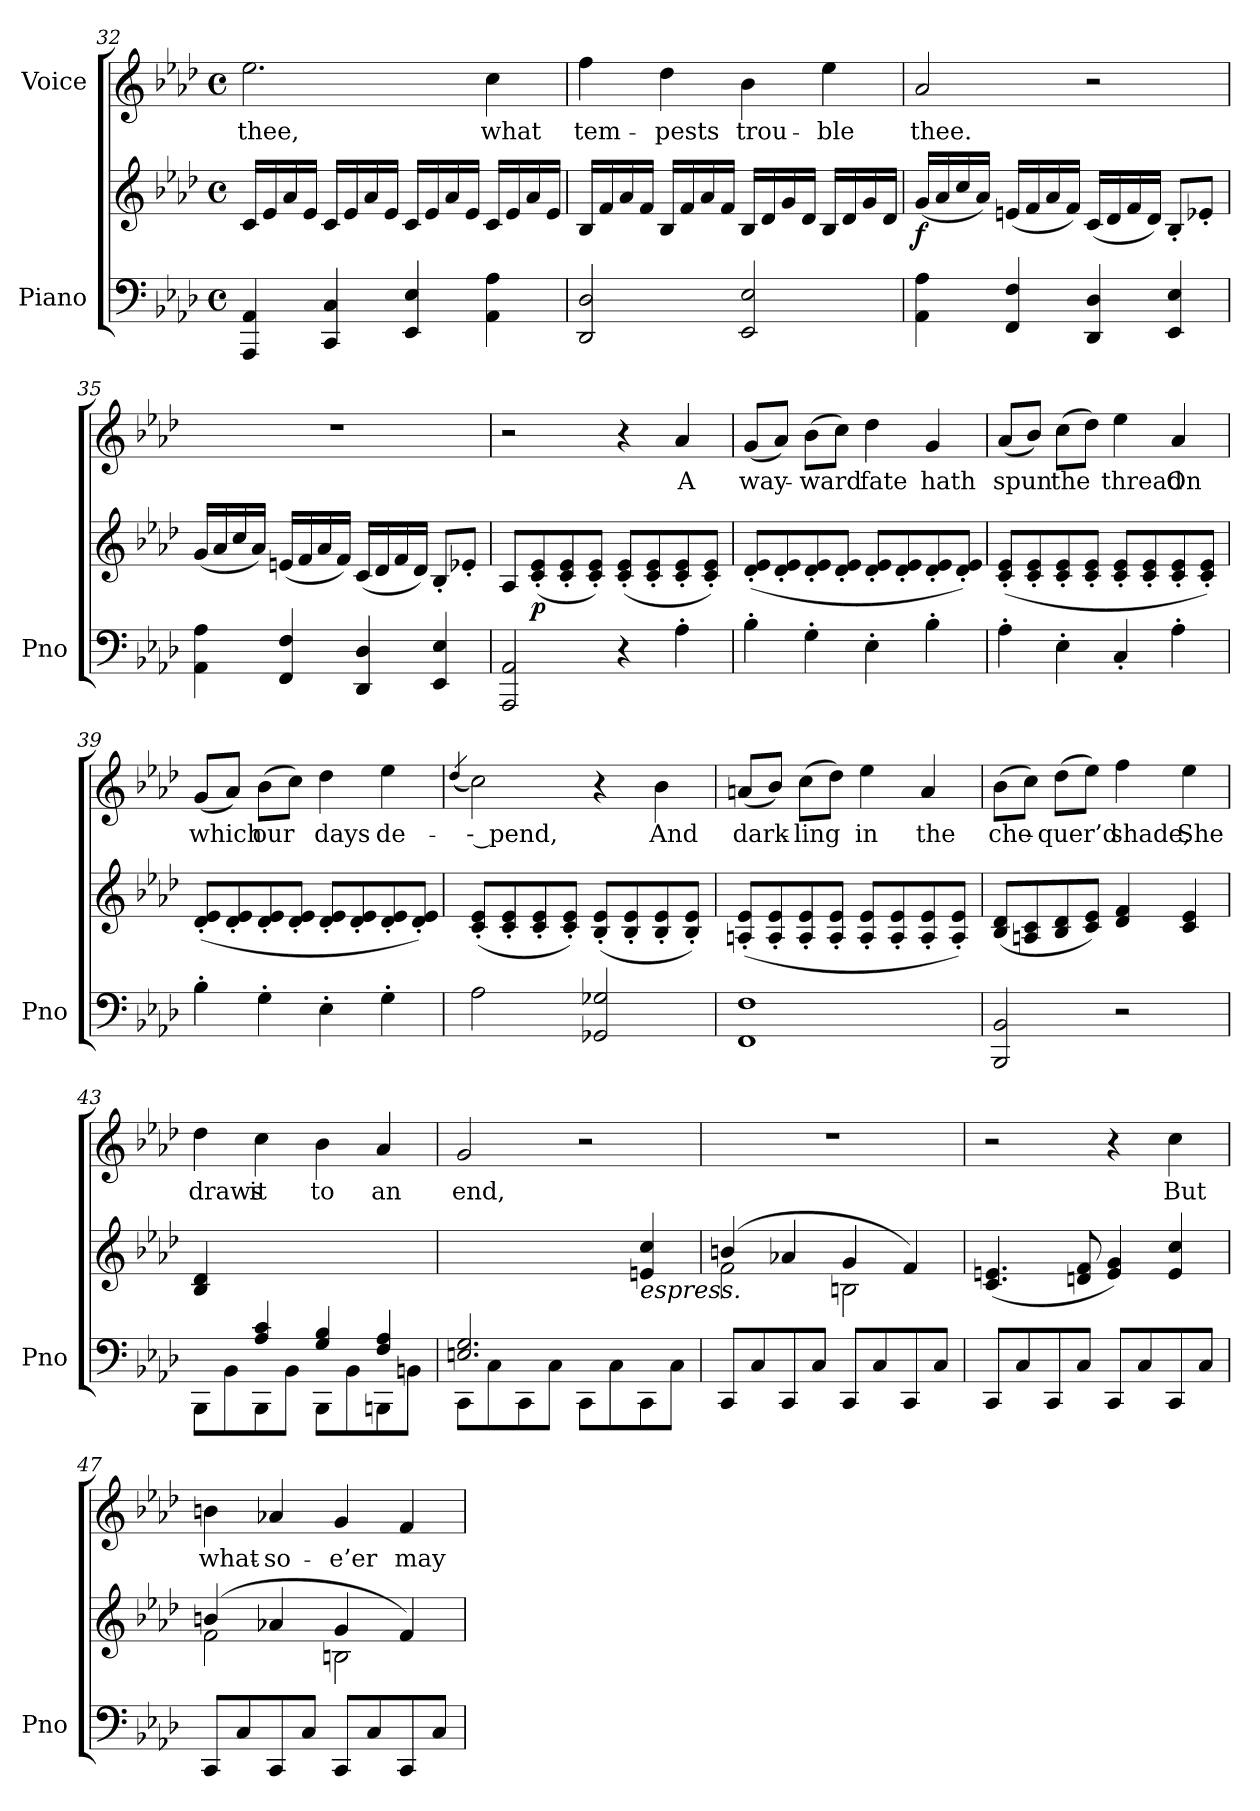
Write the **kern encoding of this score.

**kern	**kern	**dynam	**kern	**text
*part2	*part2	*part2	*part1	*part1
*staff3	*staff2	*staff2/3	*staff1	*staff1
*I"Piano	*	*	*I"Voice	*
*I'Pno	*	*	*	*
*clefF4	*clefG2	*	*clefG2	*
*k[b-e-a-d-]	*k[b-e-a-d-]	*	*k[b-e-a-d-]	*
*M4/4	*M4/4	*	*M4/4	*
*met(c)	*met(c)	*	*met(c)	*
=32	=32	=32	=32	=32
!	!	!	!	!LO:LY:b
4AAA-/ 4AA-/	16c/LL	.	2.ee-\	thee,
.	16e-/	.	.	.
.	16a-/	.	.	.
.	16e-/JJ	.	.	.
4CC/ 4C/	16c/LL	.	.	.
.	16e-/	.	.	.
.	16a-/	.	.	.
.	16e-/JJ	.	.	.
4EE-/ 4E-/	16c/LL	.	.	.
.	16e-/	.	.	.
.	16a-/	.	.	.
.	16e-/JJ	.	.	.
!	!	!	!	!LO:LY:b
4AA-\ 4A-\	16c/LL	.	4cc\	what
.	16e-/	.	.	.
.	16a-/	.	.	.
.	16e-/JJ	.	.	.
!!LO:LB:g=z
=33	=33	=33	=33	=33
!	!	!	!	!LO:LY:b
2DD-/ 2D-/	16B-/LL	.	4ff\	tem-
.	16f/	.	.	.
.	16a-/	.	.	.
.	16f/JJ	.	.	.
!	!	!	!	!LO:LY:b
.	16B-/LL	.	4dd-\	-pests
.	16f/	.	.	.
.	16a-/	.	.	.
.	16f/JJ	.	.	.
!	!	!	!	!LO:LY:b
2EE-/ 2E-/	16B-/LL	.	4b-\	trou-
.	16d-/	.	.	.
.	16g/	.	.	.
.	16d-/JJ	.	.	.
!	!	!	!	!LO:LY:b
.	16B-/LL	.	4ee-\	-ble
.	16d-/	.	.	.
.	16g/	.	.	.
.	16d-/JJ	.	.	.
!!LO:LB:g=z
=34	=34	=34	=34	=34
!	!	!LO:DY:b	!	!LO:LY:b
4AA-\ 4A-\	(16g/LL	f	2a-/	thee.
.	16a-/	.	.	.
.	16cc/	.	.	.
.	16a-/JJ)	.	.	.
4FF/ 4F/	(16en/LL	.	.	.
.	16f/	.	.	.
.	16a-/	.	.	.
.	16f/JJ)	.	.	.
4DD-/ 4D-/	(16c/LL	.	2r	.
.	16d-/	.	.	.
.	16f/	.	.	.
.	16d-/JJ)	.	.	.
4EE-/ 4E-/	8B-'/L	.	.	.
.	8e-X'/J	.	.	.
=35	=35	=35	=35	=35
4AA-\ 4A-\	(16g/LL	.	1r	.
.	16a-/	.	.	.
.	16cc/	.	.	.
.	16a-/JJ)	.	.	.
4FF/ 4F/	(16en/LL	.	.	.
.	16f/	.	.	.
.	16a-/	.	.	.
.	16f/JJ)	.	.	.
4DD-/ 4D-/	(16c/LL	.	.	.
.	16d-/	.	.	.
.	16f/	.	.	.
.	16d-/JJ)	.	.	.
4EE-/ 4E-/	8B-'/L	.	.	.
.	8e-X'/J	.	.	.
!!LO:PB:g=z
=36	=36	=36	=36	=36
2AAA-/ 2AA-/	8A-/L	.	2r	.
!	!	!LO:DY:b	!	!
.	(8c/' 8e-/'	p	.	.
.	8c/' 8e-/'	.	.	.
.	8c/' 8e-/'J)	.	.	.
4r	(8c/' 8e-/'L	.	4r	.
.	8c/' 8e-/'	.	.	.
!	!	!	!	!LO:LY:b
4A-'\	8c/' 8e-/'	.	4a-/	A
.	8c/' 8e-/'J)	.	.	.
!!LO:LB:g=z
=37	=37	=37	=37	=37
!	!	!	!	!LO:LY:b
4B-'\	(8d-/' 8e-/'L	.	(8g/L	way-
.	8d-/' 8e-/'	.	8a-/J)	.
!	!	!	!	!LO:LY:b
4G'\	8d-/' 8e-/'	.	(8b-\L	-ward
.	8d-/' 8e-/'J	.	8cc\J)	.
!	!	!	!	!LO:LY:b
4E-'\	8d-/' 8e-/'L	.	4dd-\	fate
.	8d-/' 8e-/'	.	.	.
!	!	!	!	!LO:LY:b
4B-'\	8d-/' 8e-/'	.	4g/	hath
.	8d-/' 8e-/'J)	.	.	.
=38	=38	=38	=38	=38
!	!	!	!	!LO:LY:b
4A-'\	(8c/' 8e-/'L	.	(8a-/L	spun
.	8c/' 8e-/'	.	8b-/J)	.
!	!	!	!	!LO:LY:b
4E-'\	8c/' 8e-/'	.	(8cc\L	the
.	8c/' 8e-/'J	.	8dd-\J)	.
!	!	!	!	!LO:LY:b
4C'/	8c/' 8e-/'L	.	4ee-\	thread
.	8c/' 8e-/'	.	.	.
!	!	!	!	!LO:LY:b
4A-'\	8c/' 8e-/'	.	4a-/	On
.	8c/' 8e-/'J)	.	.	.
=39	=39	=39	=39	=39
!	!	!	!	!LO:LY:b
4B-'\	(8d-/' 8e-/'L	.	(8g/L	which
.	8d-/' 8e-/'	.	8a-/J)	.
!	!	!	!	!LO:LY:b
4G'\	8d-/' 8e-/'	.	(8b-\L	our
.	8d-/' 8e-/'J	.	8cc\J)	.
!	!	!	!	!LO:LY:b
4E-'\	8d-/' 8e-/'L	.	4dd-\	days
.	8d-/' 8e-/'	.	.	.
!	!	!	!	!LO:LY:b
4G'\	8d-/' 8e-/'	.	4ee-\	de-
.	8d-/' 8e-/'J)	.	.	.
!!LO:PB:g=z
=40	=40	=40	=40	=40
.	.	.	(4qdd-/	.
!	!	!	!	!LO:LY:b
2A-\	(8c/' 8e-/'L	.	2cc\)	-- pend,
.	8c/' 8e-/'	.	.	.
.	8c/' 8e-/'	.	.	.
.	8c/' 8e-/'J)	.	.	.
2GG-X/ 2G-X/	(8B-/' 8e-/'L	.	4r	.
.	8B-/' 8e-/'	.	.	.
!	!	!	!	!LO:LY:b
.	8B-/' 8e-/'	.	4b-\	And
.	8B-/' 8e-/'J)	.	.	.
=41	=41	=41	=41	=41
!	!	!	!	!LO:LY:b
1FF 1F	(8An/' 8e-/'L	.	(8an/L	dark-
.	8A/' 8e-/'	.	8b-/J)	.
!	!	!	!	!LO:LY:b
.	8A/' 8e-/'	.	(8cc\L	-ling
.	8A/' 8e-/'J	.	8dd-\J)	.
!	!	!	!	!LO:LY:b
.	8A/' 8e-/'L	.	4ee-\	in
.	8A/' 8e-/'	.	.	.
!	!	!	!	!LO:LY:b
.	8A/' 8e-/'	.	4a/	the
.	8A/' 8e-/'J)	.	.	.
=42	=42	=42	=42	=42
!	!	!	!	!LO:LY:b
2BBB-/ 2BB-/	(8B-/ 8d-/L	.	(8b-\L	che-
.	8An/ 8c/	.	8cc\J)	.
!	!	!	!	!LO:LY:b
.	8B-/ 8d-/	.	(8dd-\L	-quer’d
.	8c/ 8e-/J)	.	8ee-\J)	.
!	!	!	!	!LO:LY:b
2r	(4d-/ 4f/	.	4ff\	shade,
!	!	!	!	!LO:LY:b
.	4c/ 4e-/	.	4ee-\	She
=43	=43	=43	=43	=43
*^	*	*	*	*
!	!	!	!	!	!LO:LY:b
4ryy	8BBB-\L	4B-/ 4d-/	.	4dd-\	draws
.	8BB-\	.	.	.	.
!	!	!	!	!	!LO:LY:b
4A-/ 4c/	8BBB-\	2.ryy	.	4cc\	it
.	8BB-\J	.	.	.	.
!	!	!	!	!	!LO:LY:b
4G/ 4B-/	8BBB-\L	.	.	4b-\	to
.	8BB-\	.	.	.	.
!	!	!	!	!	!LO:LY:b
4F/ 4A-/	8BBBn\	.	.	4a-/	an
.	8BBn\J	.	.	.	.
!!LO:LB:g=z
=44	=44	=44	=44	=44	=44
!	!	!	!	!	!LO:LY:b
2.En/ 2.G/)	8CC\L	2.ryy	.	2g/	end,
.	8C\	.	.	.	.
.	8CC\	.	.	.	.
.	8C\J	.	.	.	.
.	8CC\L	.	.	2r	.
.	8C\	.	.	.	.
!	!	!LO:TX:b:i:t=espress.	!	!	!
4ryy	8CC\	4en/ 4cc/	.	.	.
.	8C\J	.	.	.	.
*v	*v	*	*	*	*
=45	=45	=45	=45	=45
*	*^	*	*	*
8CC/L	(4bn/	2f\	.	1r	.
8C/	.	.	.	.	.
8CC/	4a-X/	.	.	.	.
8C/J	.	.	.	.	.
8CC/L	4g/	2Bn\	.	.	.
8C/	.	.	.	.	.
8CC/	4f/)	.	.	.	.
8C/J	.	.	.	.	.
*	*v	*v	*	*	*
=46	=46	=46	=46	=46
8CC/L	(4.c/ 4.en/	.	2r	.
8C/	.	.	.	.
8CC/	.	.	.	.
8C/J	8dn/ 8f/	.	.	.
8CC/L	4e/ 4g/)	.	4r	.
8C/	.	.	.	.
!	!	!	!	!LO:LY:b
8CC/	4e/ 4cc/	.	4cc\	But
8C/J	.	.	.	.
!!LO:LB:g=z
=47	=47	=47	=47	=47
*	*^	*	*	*
!	!	!	!	!	!LO:LY:b
8CC/L	(4bn/	2f\	.	4bn\	what-
8C/	.	.	.	.	.
!	!	!	!	!	!LO:LY:b
8CC/	4a-X/	.	.	4a-X/	-so-
8C/J	.	.	.	.	.
!	!	!	!	!	!LO:LY:b
8CC/L	4g/	2Bn\	.	4g/	-e’er
8C/	.	.	.	.	.
!	!	!	!	!	!LO:LY:b
8CC/	4f/)	.	.	4f/	may
8C/J	.	.	.	.	.
*	*v	*v	*	*	*
=	=	=	=	=
*-	*-	*-	*-	*-
